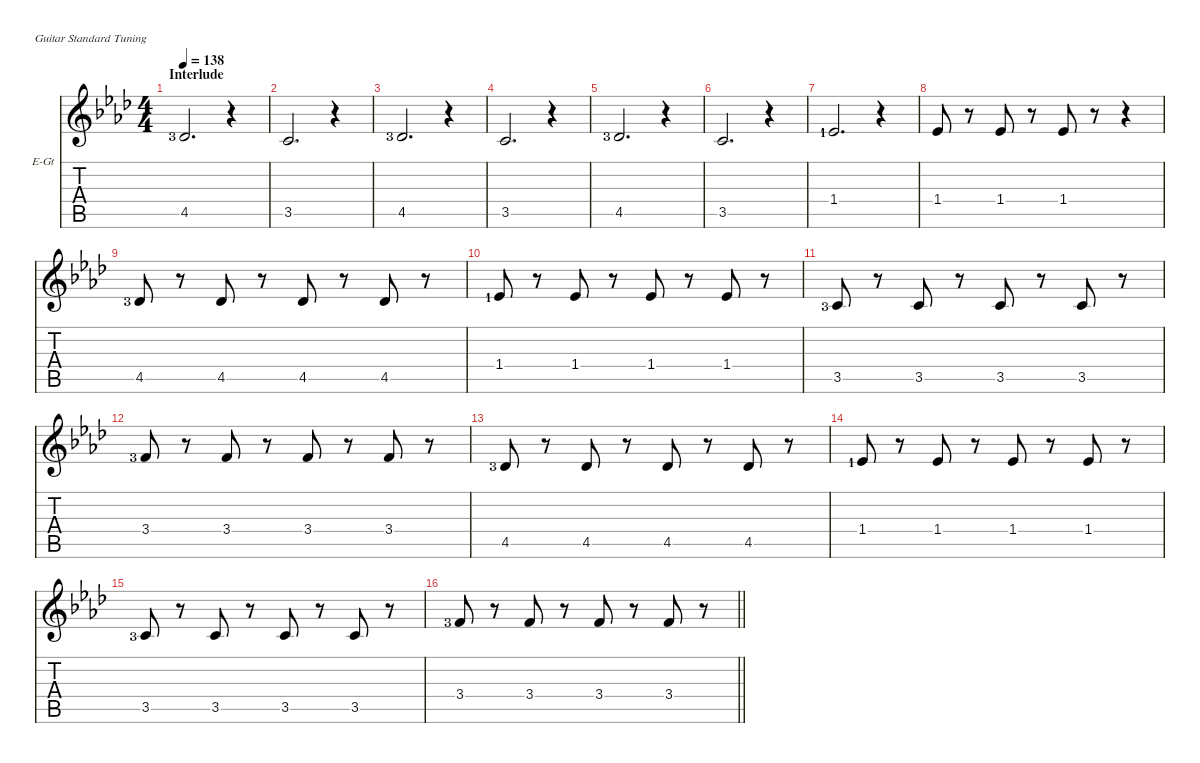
\defaultSystemsLayout 4
\hideDynamics
\bracketExtendMode nobrackets
\firstSystemTrackNameOrientation horizontal
\otherSystemsTrackNameOrientation horizontal
\track ("basic riff 02 UNUSED" "E-Gt") {instrument electricguitarclean}
\staff {score tabs}
\tuning (E4 B3 G3 D3 A2 E2)
\ts (4 4)
\section ("" "Interlude")
\tempo 138
\clef g2
\scale
0.25
\ks ab
4.5{lf 4 acc b}.2{d dy mf} r.4 |
\scale
0.25 3.5{acc forcenatural}.2{d} r.4 |
\scale
0.25 4.5{lf 4 acc b}.2{d} r.4 |
\scale
0.25 3.5{acc forcenatural}.2{d} r.4 |
\scale
0.25 4.5{lf 4 acc b}.2{d} r.4 |
\scale
0.25 3.5{acc forcenatural}.2{d} r.4 |
\scale
0.25 1.4{lf 2 acc b}.2{d} r.4 |
\scale
0.25 1.4{acc b}.8 r.8 1.4{acc b}.8 r.8 1.4{acc b}.8 r.8 r.4 |
\scale
0.25 4.5{lf 4 acc b}.8 r.8 4.5{acc b}.8 r.8 4.5{acc b}.8 r.8 4.5{acc b}.8 r.8 |
\scale
0.25 1.4{lf 2 acc b}.8 r.8 1.4{acc b}.8 r.8 1.4{acc b}.8 r.8 1.4{acc b}.8 r.8 |
\scale
0.25 3.5{lf 4 acc forcenatural}.8 r.8 3.5{acc forcenatural}.8 r.8 3.5{acc forcenatural}.8 r.8 3.5{acc forcenatural}.8 r.8 |
\scale
0.25 3.4{lf 4 acc forcenatural}.8 r.8 3.4{acc forcenatural}.8 r.8 3.4{acc forcenatural}.8 r.8 3.4{acc forcenatural}.8 r.8 |
\scale
0.25 4.5{lf 4 acc b}.8 r.8 4.5{acc b}.8 r.8 4.5{acc b}.8 r.8 4.5{acc b}.8 r.8 |
\scale
0.25 1.4{lf 2 acc b}.8 r.8 1.4{acc b}.8 r.8 1.4{acc b}.8 r.8 1.4{acc b}.8 r.8 |
\scale
0.25 3.5{lf 4 acc forcenatural}.8 r.8 3.5{acc forcenatural}.8 r.8 3.5{acc forcenatural}.8 r.8 3.5{acc forcenatural}.8 r.8 |
\scale
0.25
\barLineRight lightlight
3.4{lf 4 acc forcenatural}.8 r.8 3.4{acc forcenatural}.8 r.8 3.4{acc forcenatural}.8 r.8 3.4{acc forcenatural}.8 r.8
